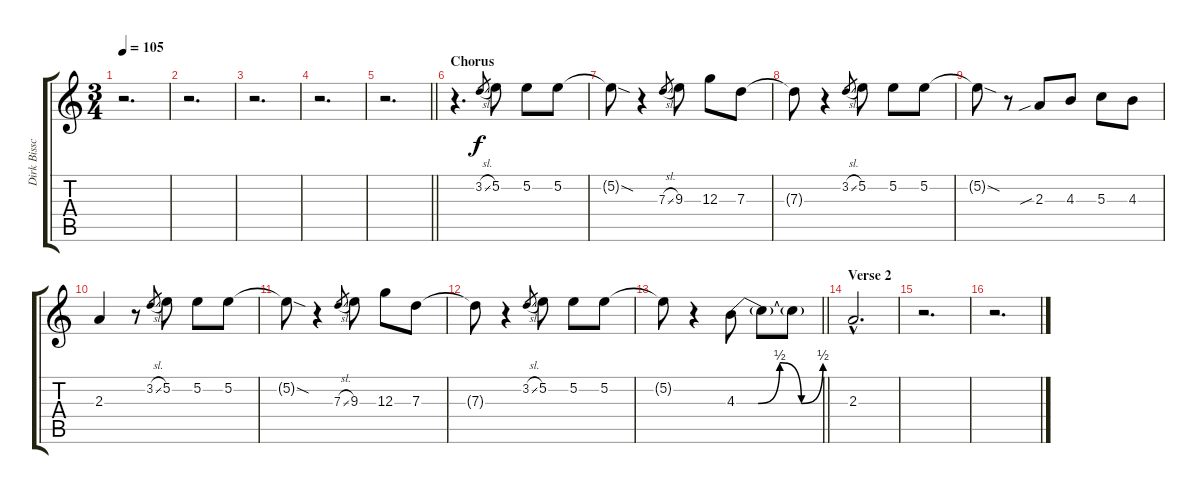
\track ("Dirk Bisschoff (Lead Guitar)" "Dirk Bissc") {instrument distortionguitar}
\staff {score tabs}
\tuning (E4 B3 G3 D3 A2 E2) {hide}
\ts (3 4)
\tempo 105
\clef g2
\ks c
r.2{d dy p} |
r.2{d} |
r.2{d} |
r.2{d} |
\barLineRight lightlight
r.2{d} |
\section ("" "Chorus")
r.4{d volume 14 instrument distortionguitar} 3.2{sl}.8{gr dy f} 5.2.8 5.2.8 5.2.8 |
5.2{sod t}.8 r.4 7.3{sl}.8{gr} 9.3.8 12.3.8 7.3.8 |
7.3{t}.8 r.4 3.2{sl}.8{gr} 5.2.8 5.2.8 5.2.8 |
5.2{sod t}.8 r.8 2.3{sib}.8 4.3.8 5.3.8 4.3.8 |
2.3.4 r.8 3.2{sl}.8{gr} 5.2.8 5.2.8 5.2.8 |
5.2{sod t}.8 r.4 7.3{sl}.8{gr} 9.3.8 12.3.8 7.3.8 |
7.3{t}.8 r.4 3.2{sl}.8{gr} 5.2.8 5.2.8 5.2.8 |
\barLineRight lightlight
5.2{t}.8 r.4 4.3{be (custom 0 0 15 0 30 2 45 0 60 2)}.8 4.3{t}.8 4.3{t}.8 |
\section ("" "Verse 2")
2.3{hac}.2{d volume 0} |
r.2{d} |
r.2{d}
